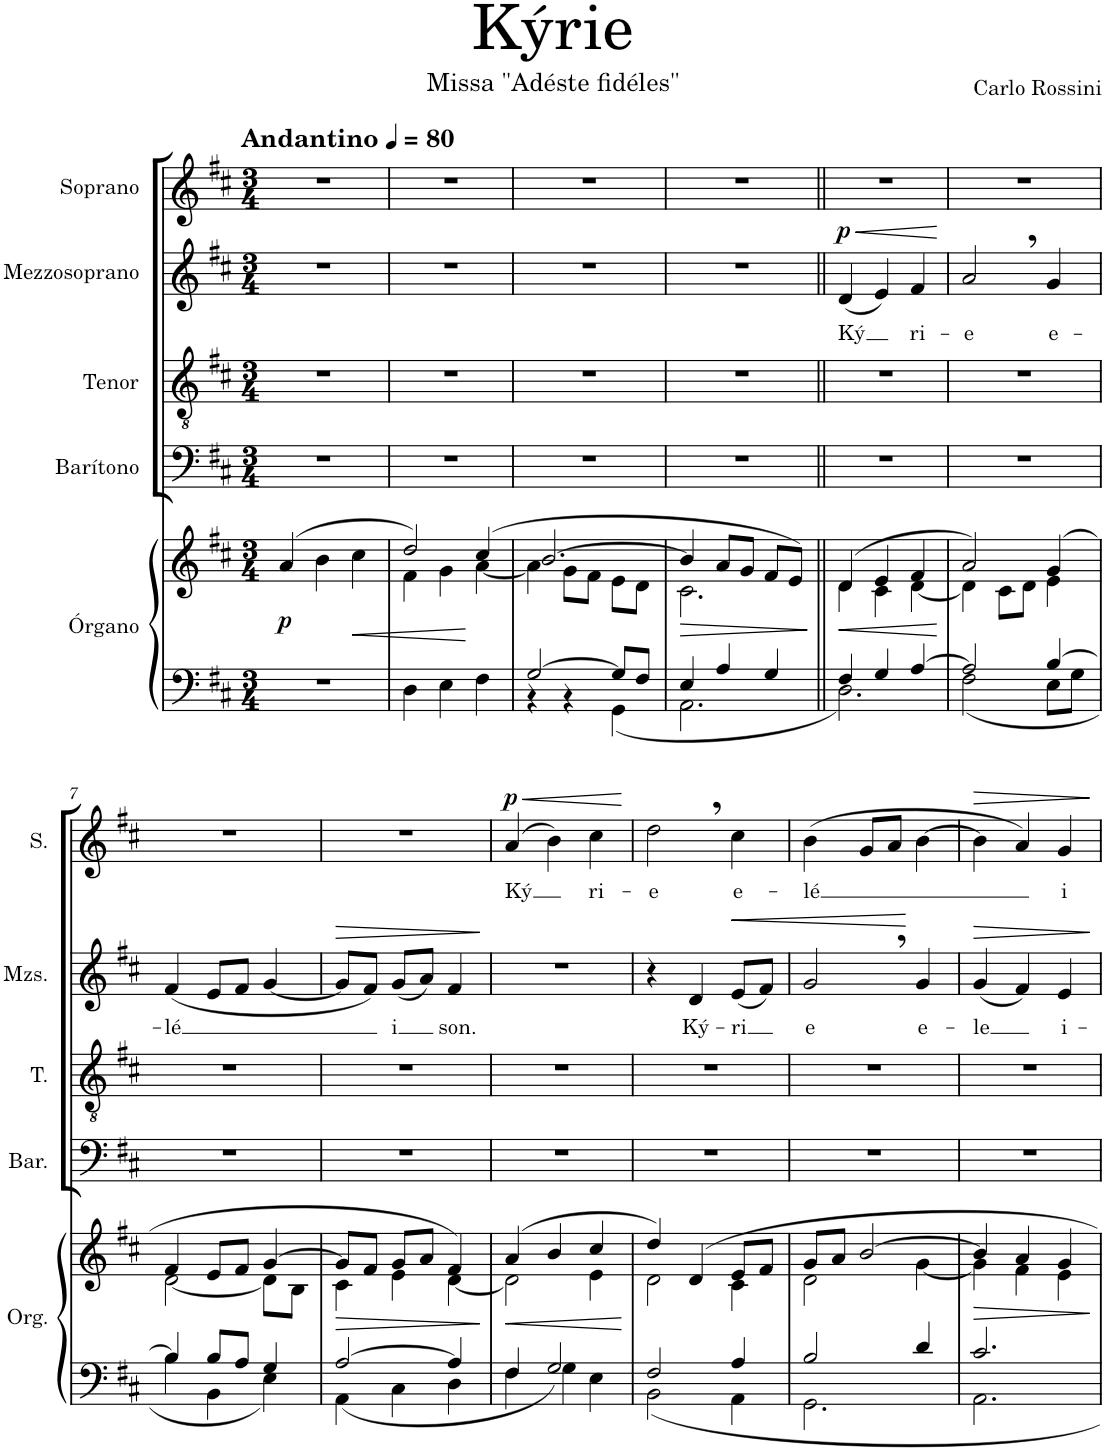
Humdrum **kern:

**kern	**kern	**dynam	**kern	**kern	**kern	**text	**dynam	**kern	**text	**dynam
*part5	*part5	*part5	*part4	*part3	*part2	*part2	*part2	*part1	*part1	*part1
*staff6	*staff5	*staff5/6	*staff4	*staff3	*staff2	*staff2	*staff2	*staff1	*staff1	*staff1
*I"Órgano	*	*	*I"Barítono	*I"Tenor	*I"Mezzosoprano	*	*	*I"Soprano	*	*
*	*	*	*I'Bar.	*I'T.	*I'Mzs.	*	*	*I'S.	*	*
*clefF4	*clefG2	*	*clefF4	*clefGv2	*clefG2	*	*	*clefG2	*	*
*k[f#c#]	*k[f#c#]	*	*k[f#c#]	*k[f#c#]	*k[f#c#]	*	*	*k[f#c#]	*	*
*M3/4	*M3/4	*	*M3/4	*M3/4	*M3/4	*	*	*M3/4	*	*
*MM80	*MM80	*	*MM80	*MM80	*MM80	*	*	*MM80	*	*
=1	=1	=1	=1	=1	=1	=1	=1	=1	=1	=1
!	!	!	!	!	!	!	!	!LO:TX:a:B:t=Andantino	!	!
!	!	!LO:DY:b	!	!	!	!	!	!	!	!
2.r	(4a/	p	2.r	2.r	2.r	.	.	2.r	.	.
.	4b\	.	.	.	.	.	.	.	.	.
!	!	!LO:HP:b	!	!	!	!	!	!	!	!
.	4cc#\	<	.	.	.	.	.	.	.	.
=2	=2	=2	=2	=2	=2	=2	=2	=2	=2	=2
*	*^	*	*	*	*	*	*	*	*	*
4D\	2dd/)	4f#\	.	2.r	2.r	2.r	.	.	2.r	.	.
4E\	.	4g\	.	.	.	.	.	.	.	.	.
4F#\	(4cc#/	[4a\	[	.	.	.	.	.	.	.	.
=3	=3	=3	=3	=3	=3	=3	=3	=3	=3	=3	=3
*^	*	*	*	*	*	*	*	*	*	*	*
[2G/	4r	[2.b/	4a\]	.	2.r	2.r	2.r	.	.	2.r	.	.
.	4r	.	8g\L	.	.	.	.	.	.	.	.	.
.	.	.	8f#\J	.	.	.	.	.	.	.	.	.
8G/L]	4GG\	.	8e\L	.	.	.	.	.	.	.	.	.
8F#/J	.	.	8d\J	.	.	.	.	.	.	.	.	.
=4	=4	=4	=4	=4	=4	=4	=4	=4	=4	=4	=4	=4
!	!	!	!	!LO:HP:b	!	!	!	!	!	!	!	!
4E/	2.AA\	4b/]	2.c#\	>	2.r	2.r	2.r	.	.	2.r	.	.
4A/	.	8a/L	.	.	.	.	.	.	.	.	.	.
.	.	8g/J	.	.	.	.	.	.	.	.	.	.
4G/	.	8f#/L	.	.	.	.	.	.	.	.	.	.
.	.	8e/J)	.	.	.	.	.	.	.	.	.	.
*v	*v	*	*	*	*	*	*	*	*	*	*	*
*	*v	*v	*	*	*	*	*	*	*	*	*
.	.	]	.	.	.	.	.	.	.	.
=5||	=5||	=5||	=5||	=5||	=5||	=5||	=5||	=5||	=5||	=5||
*^	*	*	*	*	*	*	*	*	*	*
!	!	!	!LO:HP:b	!	!	!	!LO:LY:b	!LO:HP:b	!	!	!
*	*	*^	*	*	*	*	*	*	*	*	*
!	!	!	!	!	!	!	!	!	!LO:DY:n=1:a	!	!	!
4F#/	2.D\	(4d/	4d\	<	2.r	2.r	(4d/	Ký	< p	2.r	.	.
4G/	.	4e/	4c#\	.	.	.	4e/)	.	.	.	.	.
!	!	!	!	!	!	!	!	!LO:LY:b	!	!	!	!
[4A/	.	4f#/	[4d\	.	.	.	4f#/	ri-	.	.	.	.
*v	*v	*	*	*	*	*	*	*	*	*	*	*
*	*v	*v	*	*	*	*	*	*	*	*	*
.	.	[	.	.	.	.	[	.	.	.
=6	=6	=6	=6	=6	=6	=6	=6	=6	=6	=6
*^	*^	*	*	*	*	*	*	*	*	*
!	!	!	!	!	!	!	!	!LO:LY:b	!	!	!	!
2A/]	2F#\	2a/)	4d\]	.	2.r	2.r	2a,/	-e	.	2.r	.	.
.	.	.	8c#\L	.	.	.	.	.	.	.	.	.
.	.	.	8d\J	.	.	.	.	.	.	.	.	.
!	!	!	!	!	!	!	!	!LO:LY:b	!	!	!	!
[4B/	8E\L	(4g/	4e\	.	.	.	4g/	e-	.	.	.	.
.	8G\J	.	.	.	.	.	.	.	.	.	.	.
!!LO:LB:g=z
=7	=7	=7	=7	=7	=7	=7	=7	=7	=7	=7	=7	=7
!	!	!	!	!	!	!	!	!LO:LY:b	!	!	!	!
4B/]	4B\	4f#/	[2d\	.	2.r	2.r	(4f#/	-lé	.	2.r	.	.
8B/L	4BB\	8e/L	.	.	.	.	8e/L	.	.	.	.	.
8A/J	.	8f#/J	.	.	.	.	8f#/J	.	.	.	.	.
4G/	4E\	[4g/	8d\L]	.	.	.	[4g/	.	.	.	.	.
.	.	.	8B\J	.	.	.	.	.	.	.	.	.
=8	=8	=8	=8	=8	=8	=8	=8	=8	=8	=8	=8	=8
!	!	!	!	!LO:HP:b	!	!	!	!	!LO:HP:b	!	!	!
[2A/	4AA\	8g/L]	4c#\	>	2.r	2.r	8g/L]	.	>	2.r	.	.
.	.	8f#/J	.	.	.	.	8f#/J)	.	.	.	.	.
!	!	!	!	!	!	!	!	!LO:LY:b	!	!	!	!
.	4C#\	8g/L	4e\	.	.	.	(8g/L	i	.	.	.	.
.	.	8a/J	.	.	.	.	8a/J)	.	.	.	.	.
!	!	!	!	!	!	!	!	!LO:LY:b	!	!	!	!
4A/]	4D\	4f#/)	[4d\	.	.	.	4f#/	son.	.	.	.	.
*v	*v	*	*	*	*	*	*	*	*	*	*	*
*	*v	*v	*	*	*	*	*	*	*	*	*
.	.	]	.	.	.	.	]	.	.	.
=9	=9	=9	=9	=9	=9	=9	=9	=9	=9	=9
*^	*	*	*	*	*	*	*	*	*	*
!	!	!	!LO:HP:b	!	!	!	!	!	!	!LO:LY:b	!LO:HP:b
*	*	*^	*	*	*	*	*	*	*	*	*
!	!	!	!	!	!	!	!	!	!	!	!	!LO:DY:n=1:a
4F#/	4F#\	(4a/	2d\]	<	2.r	2.r	2.r	.	.	(4a/	Ký	< p
2G/	4G\	4b/	.	.	.	.	.	.	.	4b\)	.	.
!	!	!	!	!	!	!	!	!	!	!	!LO:LY:b	!
.	4E\	4cc#/	4e\	.	.	.	.	.	.	4cc#\	ri-	.
*v	*v	*	*	*	*	*	*	*	*	*	*	*
*	*v	*v	*	*	*	*	*	*	*	*	*
.	.	[	.	.	.	.	.	.	.	[
=10	=10	=10	=10	=10	=10	=10	=10	=10	=10	=10
*^	*^	*	*	*	*	*	*	*	*	*
!	!	!	!	!	!	!	!	!	!	!	!LO:LY:b	!
2F#/	2BB\	4dd/)	2d\	.	2.r	2.r	4r	.	.	2dd,\	-e	.
!	!	!	!	!	!	!	!	!LO:LY:b	!	!	!	!
.	.	4d/	.	.	.	.	4d/	Ký-	.	.	.	.
!	!	!	!	!	!	!	!	!LO:LY:b	!LO:HP:b	!	!LO:LY:b	!
4A/	4AA\	8e/L	4c#\	.	.	.	(8e/L	-ri	<	4cc#\	e-	.
.	.	8f#/J	.	.	.	.	8f#/J)	.	.	.	.	.
=11	=11	=11	=11	=11	=11	=11	=11	=11	=11	=11	=11	=11
!	!	!	!	!	!	!	!	!LO:LY:b	!	!	!LO:LY:b	!
2B/	2.GG\	8g/L	2d\	.	2.r	2.r	2g,/	e	.	(4b\	-lé	.
.	.	8a/J	.	.	.	.	.	.	.	.	.	.
.	.	[2b/	.	.	.	.	.	.	.	8g/L	.	.
.	.	.	.	.	.	.	.	.	.	8a/J	.	.
!	!	!	!	!	!	!	!	!LO:LY:b	!	!	!	!
4d/	.	.	[4g\	.	.	.	4g/	e-	[	[4b\	.	.
=12	=12	=12	=12	=12	=12	=12	=12	=12	=12	=12	=12	=12
!	!	!	!	!LO:HP:b	!	!	!	!LO:LY:b	!LO:HP:b	!	!	!LO:HP:b
2.c#/	2.AA\	4b/]	4g\]	>	2.r	2.r	(4g/	-le	>	4b\]	.	>
.	.	4a/	4f#\	.	.	.	4f#/)	.	.	4a/)	.	.
!	!	!	!	!	!	!	!	!LO:LY:b	!	!	!LO:LY:b	!
.	.	4g/	4e\	.	.	.	4e/	i-	.	4g/	i	.
*v	*v	*	*	*	*	*	*	*	*	*	*	*
*	*v	*v	*	*	*	*	*	*	*	*	*
.	.	]	.	.	.	.	]	.	.	]
=	=	=	=	=	=	=	=	=	=	=
*-	*-	*-	*-	*-	*-	*-	*-	*-	*-	*-
